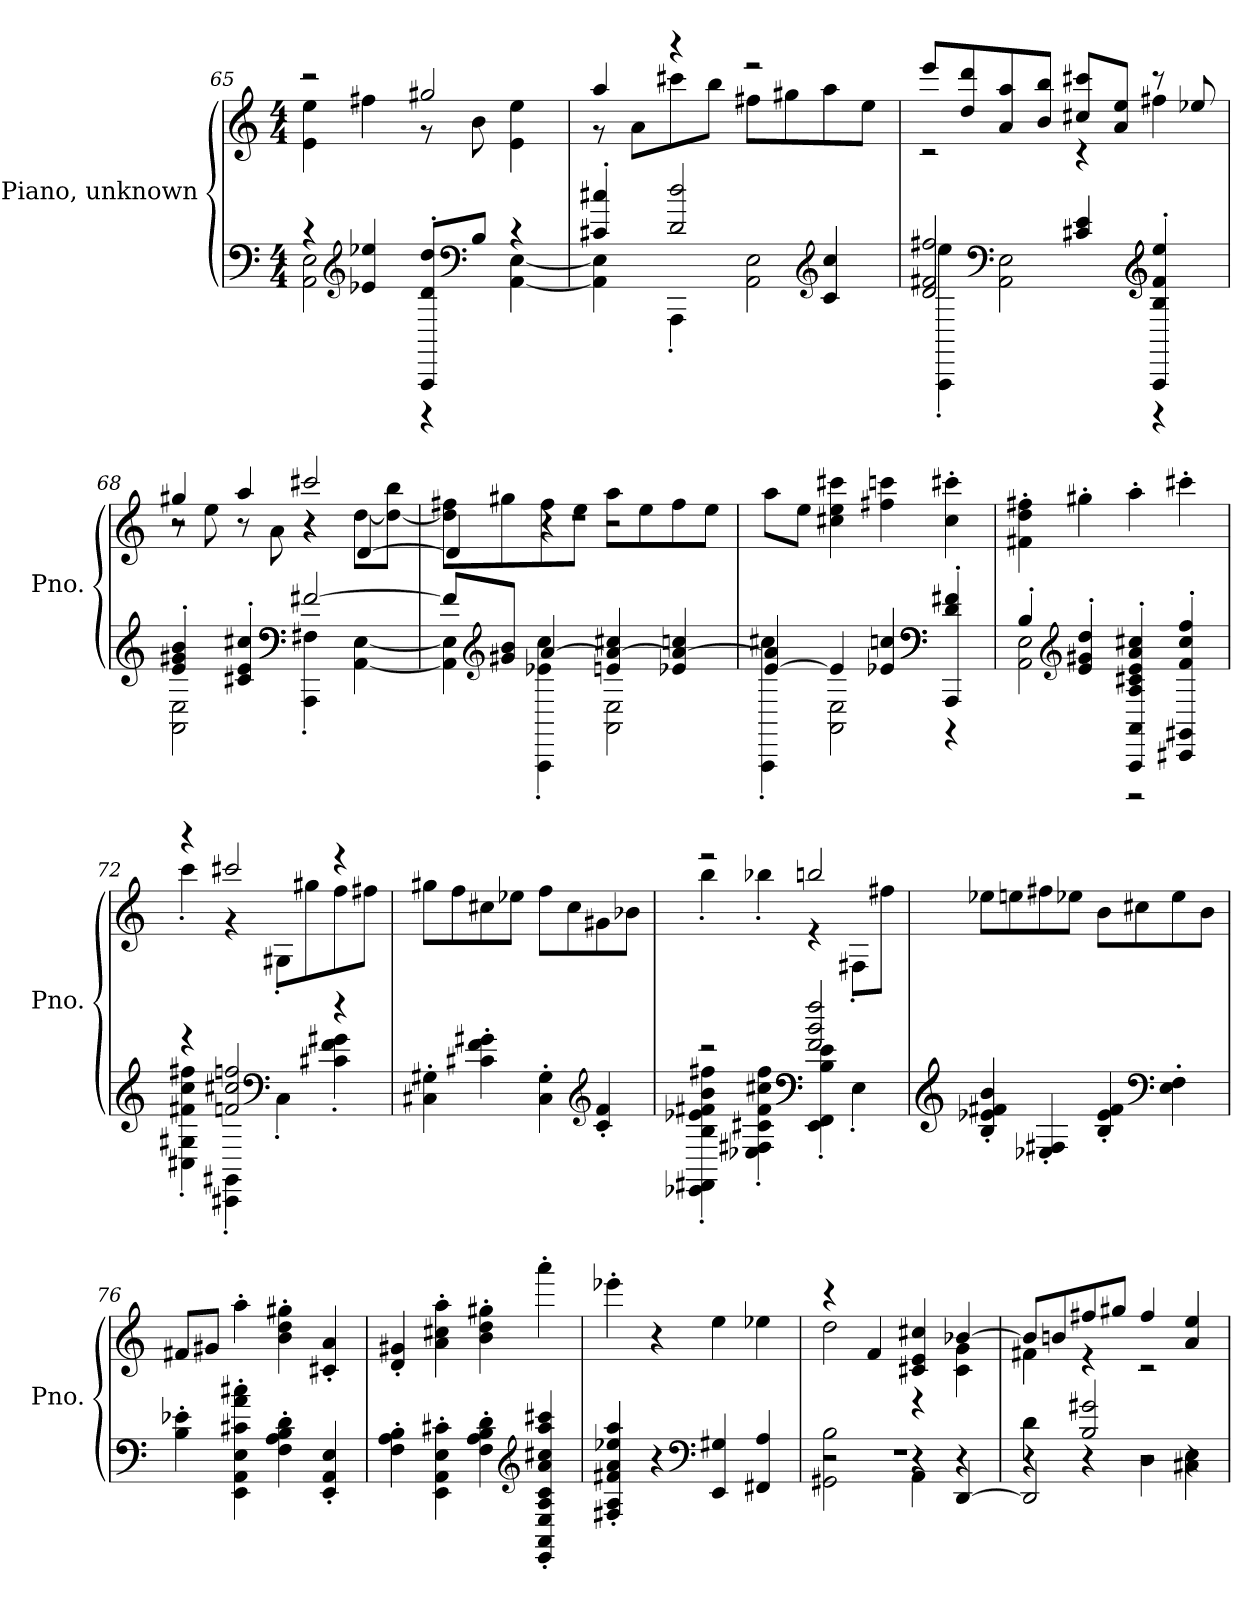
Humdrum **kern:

**kern	**kern
*part1	*part1
*staff2	*staff1
*I"Piano, unknown	*
*I'Pno.	*
*clefF4	*clefG2
*k[]	*k[]
*M4/4	*M4/4
=65	=65
*^	*^
4r	2AA\ 2E\	2r	4e\ 4ee\
*clefG2	*	*	*
4e-X/ 4ee-X/	.	.	4ff#X\
8AAA/' 8d/' 8dd/'L	4r	2gg#X/	8r
*clefF4	*	*	*
8B/J	.	.	8b\
4r	[4AA\ [4E\	.	4e\ 4ee\
=66	=66	=66	=66
4c#X/' 4cc#X/'	4AA\] 4E\]	4aa/	8r
.	.	.	8a\L
2d/ 2dd/	4AAA'\	4r	8ccc#X\
.	.	.	8bb\J
.	2AA\ 2E\	2r	8ff#X\L
.	.	.	8gg#X\
*clefG2	*	*	*
4c#/ 4cc#/	.	.	8aa\
.	.	.	8ee\J
!!LO:LB:g=z	!!
=67	=67	=67	=67
2d/ 2f#X/ 2ff#X/	4AAA\' 4ee\'	8eee/L	2r
.	.	8dd/ 8ddd/	.
*clefF4	*	*	*
.	2AA\ 2E\	8a/ 8aa/	.
.	.	8b/ 8bb/J	.
4c#X/ 4e/	.	8cc#X/ 8ccc#X/L	4r
.	.	8a/ 8ee/J	.
*clefG2	*	*	*
4AAA/' 4B/' 4f#/' 4ee/'	4r	8r	4ff#X\
.	.	8ee-X/	.
=68	=68	=68	=68
*	*	*	*^
4e/' 4g#X/' 4b/'	2AA\ 2E\	4gg#X/	8r	2r
.	.	.	8ee\	.
4c#X/' 4e/' 4cc#X/'	.	4aa/	8r	.
.	.	.	8a\	.
*clefF4	*	*	*	*
[2f#X/	4AAA\' 4F#X\'	2ccc#X/	4r	4r
.	[4AA\ [4E\	.	[8dd\L	[4d/
.	.	.	8dd\_ 8bb\J	.
=69	=69	=69	=69	=69
8f#/L]	4AA\] 4E\]	1r	8dd\] 8ff#X\L	4d/]
*clefG2	*	*	*	*
8g#X/ 8b/J	.	.	8gg#X\	.
[4a/	4AAA\' 4e-X\' 4cc\'	.	8ff#\	4r
.	.	.	8ee\J	.
4en/ 4a/_ 4cc#X/	2AA\ 2E\	.	8aa\L	2r
.	.	.	8ee\	.
4e-X/ 4a/_ 4ccn/	.	.	8ff#\	.
.	.	.	8ee\J	.
*	*	*v	*v	*v
!!LO:LB:g=z
=70	=70	=70
[4e/ 4a/]	4AAA\' 4cc#X\'	8aa\L
.	.	8ee\J
4e/]	2AA\ 2E\	4cc#X\ 4ee\ 4ccc#X\
4e-X/ 4ccn/	.	4ff#X\ 4cccn\
*clefF4	*	*
4AAA/' 4d/' 4f#X/'	4r	4cc#\' 4ccc#X\'
=71	=71	=71
4B'/	2AA\ 2E\	4f#X\' 4dd\' 4ff#X\'
*clefG2	*	*
4e/' 4g#X/' 4dd/'	.	4gg#X'\
4AAA/' 4AA/' 4A/' 4c#X/' 4e/' 4a/' 4cc#X/'	2r	4aa'\
4CC#X/' 4GG#X/' 4f/' 4cc#/' 4ff/'	.	4ccc#X'\
=72	=72	=72
*	*	*^
4r	4C#X\' 4G#X\' 4f#X\' 4cc\' 4ff#X\'	4r	4ccc'\
2fn/ 2cc#X/ 2ffn/	4CC#X\' 4GG#X\'	2ccc#X/	4r
*clefF4	*	*	*
.	4C#'\	.	8G#X'\L
.	.	.	8gg#X\
4r	4c#X\' 4f\' 4g#X\'	4r	8ff\
.	.	.	8ff#X\J
*v	*v	*	*
*	*v	*v
!!LO:LB:g=z
=73	=73
4C#X\' 4G#X\'	8gg#X\L
.	8ff\
4c#X\' 4f\' 4g#X\'	8cc#X\
.	8ee-X\J
4C#\' 4G#\'	8ff\L
.	8cc#\
*clefG2	*
4c#/' 4f/'	8g#X\
.	8b-X\J
=74	=74
*^	*^
2r	4EE-X\' 4FF#X\' 4B\' 4e-X\' 4f#X\' 4b\' 4ff#X\'	2r	4bb'\
.	4E-X\' 4F#X\' 4c#X\' 4f#\' 4cc#X\' 4ff#\'	.	4bb-X'\
*clefF4	*	*	*
2f#/ 2b/ 2ff#/	4EE-\' 4FF#\' 4B\' 4e-\'	2bbn/	4r
.	4E-'\	.	8F#X'\L
.	.	.	8ff#X\J
*v	*v	*	*
*	*v	*v
=75	=75
*clefG2	*
4B/' 4e-X/' 4f#X/' 4b/'	8ee-X\L
.	8een\
4E-X/' 4F#X/'	8ff#X\
.	8ee-X\J
4B/' 4e-/' 4f#/'	8b\L
.	8cc#X\
*clefF4	*
4E-\' 4F#\'	8ee-\
.	8b\J
!!LO:PB:g=z
=76	=76
4B\' 4e-X\'	8f#X/L
.	8g#X/J
4EE\' 4AA\' 4E\' 4c#X\' 4a\' 4cc#X\'	4aa'\
4F\' 4A\' 4B\' 4d\'	4b\' 4dd\' 4gg#X\'
4EE/' 4AA/' 4E/'	4c#X/' 4a/'
=77	=77
4F\' 4A\' 4B\'	4d/' 4g#X/'
4EE\' 4AA\' 4E\' 4c#X\'	4a\' 4cc#X\' 4aa\'
4F\' 4A\' 4B\' 4d\'	4b\' 4dd\' 4gg#X\'
*clefG2	*
4EE/' 4AA/' 4E/' 4A/' 4c#/' 4a/' 4cc#X/' 4aa/' 4ccc#X/'	4aaa'\
=78	=78
4F#X/' 4A/' 4f#X/' 4a/' 4ee-X/' 4aa/'	4eee-X'\
4r	4r
*clefF4	*
4EE/ 4G#X/	4ee\
4FF#X/ 4A/	4ee-X\
=79	=79
*^	*^
*	*^	*	*
1r	2GG#X\ 2B\	2r	4r	2dd\
.	.	.	4f/	.
.	4AA\	4r	4c#X/ 4e/ 4cc#X/	4r
.	4r	[4DD/	[4b-X/	4c#\ 4g\
=80	=80	=80	=80	=80
4r	4d\	2DD/]	8b-/L]	4f#X\
.	.	.	8bn/	.
2B/ 2g#X/	4r	.	8ff#X/	4r
.	.	.	8gg#X/J	.
.	4D\	2r	4ff#/	2r
4r	4C#X\ 4E\	.	4a/ 4ee/	.
*v	*v	*v	*	*
*	*v	*v
=	=
*-	*-
